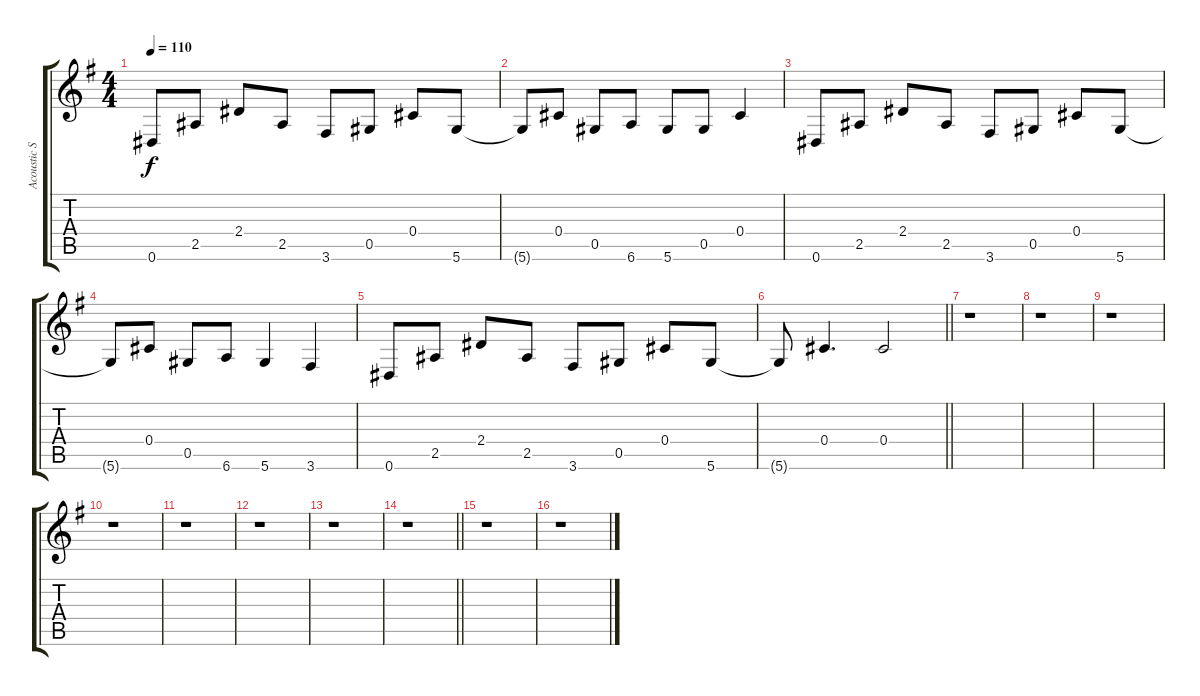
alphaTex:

\track ("Acoustic Solo" "Acoustic S") {instrument acousticguitarsteel}
\staff {score tabs}
\tuning (Eb4 Bb3 Gb3 Db3 Ab2 Eb2) {hide}
\ts (4 4)
\tempo 110
\clef g2
\ks g
0.6.8{dy f} 2.5.8 2.4.8 2.5.8 3.6.8 0.5.8 0.4.8 5.6.8 |
5.6{t}.8 0.4.8 0.5.8 6.6.8 5.6.8 0.5.8 0.4.4 |
0.6.8 2.5.8 2.4.8 2.5.8 3.6.8 0.5.8 0.4.8 5.6.8 |
5.6{t}.8 0.4.8 0.5.8 6.6.8 5.6.4 3.6.4 |
0.6.8 2.5.8 2.4.8 2.5.8 3.6.8 0.5.8 0.4.8 5.6.8 |
\barLineRight lightlight
5.6{t}.8 0.4.4{d} 0.4.2 |
r.1 |
r.1 |
r.1 |
r.1 |
r.1 |
r.1 |
r.1 |
\barLineRight lightlight
r.1 |
r.1 |
r.1
